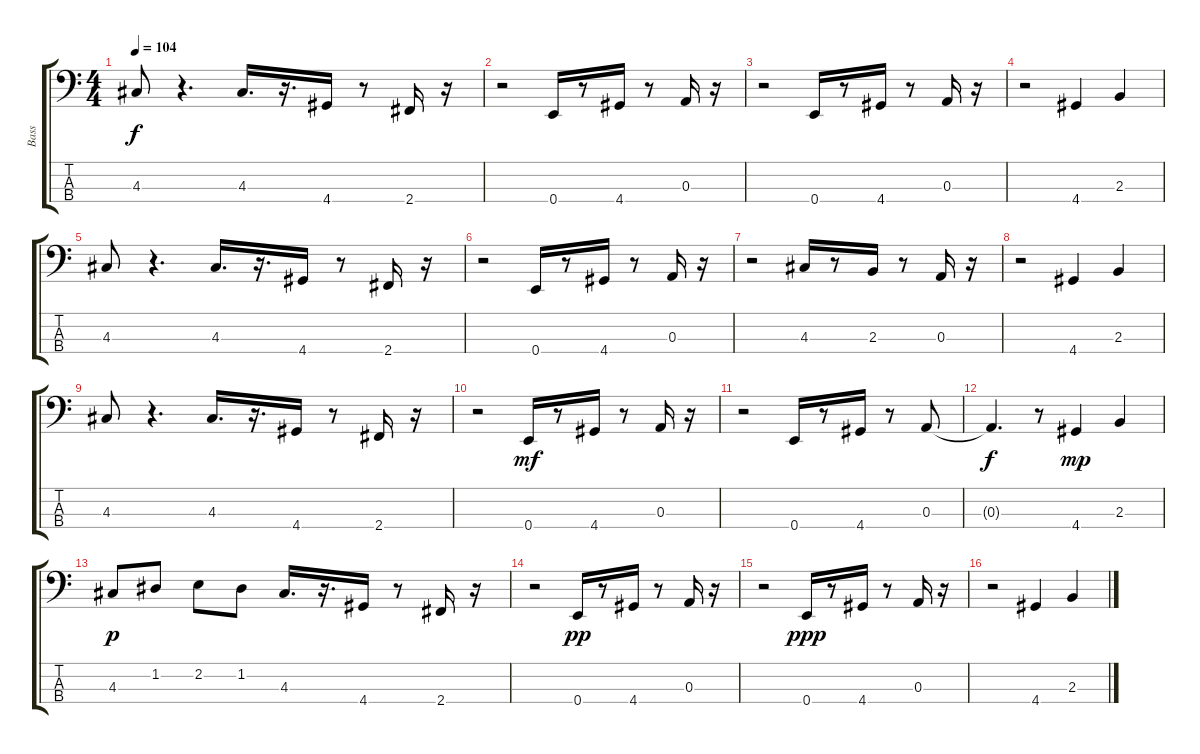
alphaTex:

\track ("Bass" "Bass") {instrument acousticbass}
\staff {score tabs}
\tuning (G2 D2 A1 E1) {hide}
\ts (4 4)
\tempo 104
\clef f4
\ks c
4.3.8{dy f} r.4{d} 4.3.16{d} r.16{d} 4.4.16 r.8 2.4.16 r.16 |
r.2 0.4.16 r.8 4.4.16 r.8 0.3.16 r.16 |
r.2 0.4.16 r.8 4.4.16 r.8 0.3.16 r.16 |
r.2 4.4.4 2.3.4 |
4.3.8 r.4{d} 4.3.16{d} r.16{d} 4.4.16 r.8 2.4.16 r.16 |
r.2 0.4.16 r.8 4.4.16 r.8 0.3.16 r.16 |
r.2 4.3.16 r.8 2.3.16 r.8 0.3.16 r.16 |
r.2 4.4.4 2.3.4 |
4.3.8 r.4{d} 4.3.16{d} r.16{d} 4.4.16 r.8 2.4.16 r.16 |
r.2 0.4.16{dy mf} r.8 4.4.16 r.8 0.3.16 r.16 |
r.2 0.4.16 r.8 4.4.16 r.8 0.3.8 |
0.3{t}.4{d dy f} r.8 4.4.4{dy mp} 2.3.4 |
4.3.8{dy p} 1.2.8 2.2.8 1.2.8 4.3.16{d} r.16{d} 4.4.16 r.8 2.4.16 r.16 |
r.2 0.4.16{dy pp} r.8 4.4.16 r.8 0.3.16 r.16 |
r.2 0.4.16{dy ppp} r.8 4.4.16 r.8 0.3.16 r.16 |
r.2 4.4.4 2.3.4
